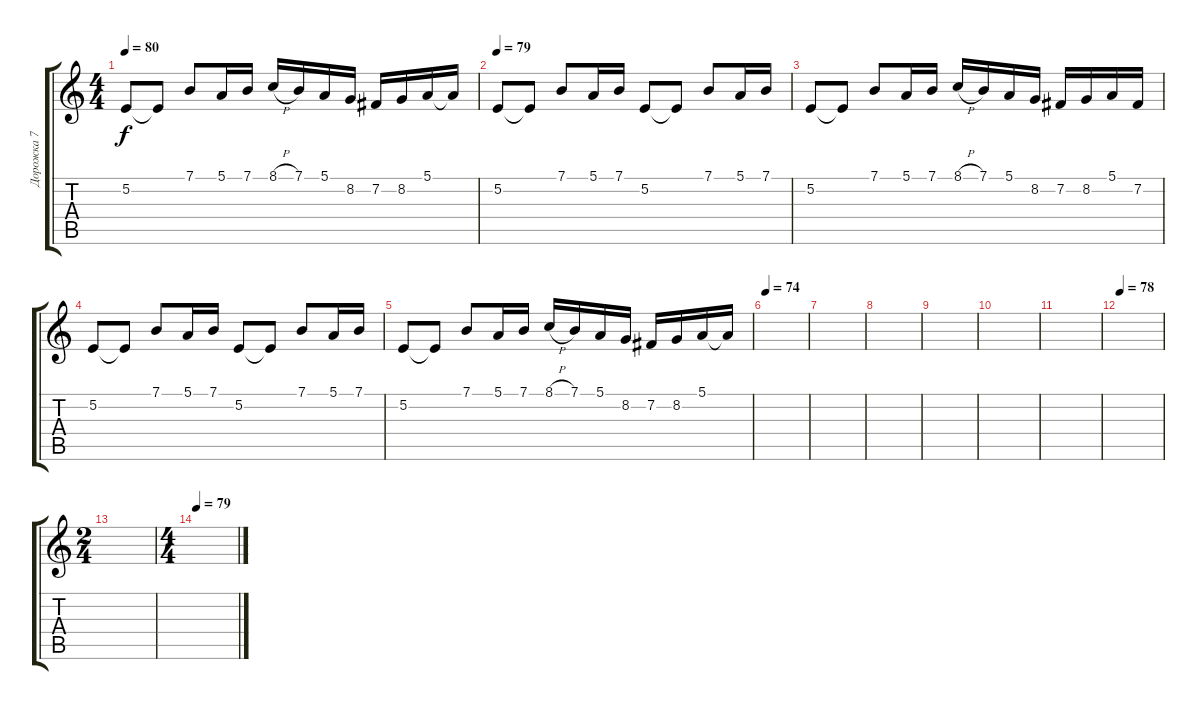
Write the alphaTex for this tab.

\track ("Дорожка 7" "Дорожка 7") {instrument piccolo}
\staff {score tabs}
\tuning (E4 B3 G3 D3 A2 E2) {hide}
\ts (4 4)
\tempo 80
\clef g2
\ks c
5.2.8{dy f} 5.2{t}.8 7.1.8 5.1.16 7.1.16 8.1{h}.16 7.1.16 5.1.16 8.2.16 7.2.16 8.2.16 5.1.16 5.1{t}.16 |
\tempo 79
5.2.8 5.2{t}.8 7.1.8 5.1.16 7.1.16 5.2.8 5.2{t}.8 7.1.8 5.1.16 7.1.16 |
5.2.8 5.2{t}.8 7.1.8 5.1.16 7.1.16 8.1{h}.16 7.1.16 5.1.16 8.2.16 7.2.16 8.2.16 5.1.16 7.2.16 |
5.2.8 5.2{t}.8 7.1.8 5.1.16 7.1.16 5.2.8 5.2{t}.8 7.1.8 5.1.16 7.1.16 |
5.2.8 5.2{t}.8 7.1.8 5.1.16 7.1.16 8.1{h}.16 7.1.16 5.1.16 8.2.16 7.2.16 8.2.16 5.1.16 5.1{t}.16 |
\tempo 74
|
|
|
|
|
|
\tempo 78
|
\ts (2 4)
|
\ts (4 4)
\tempo 79
